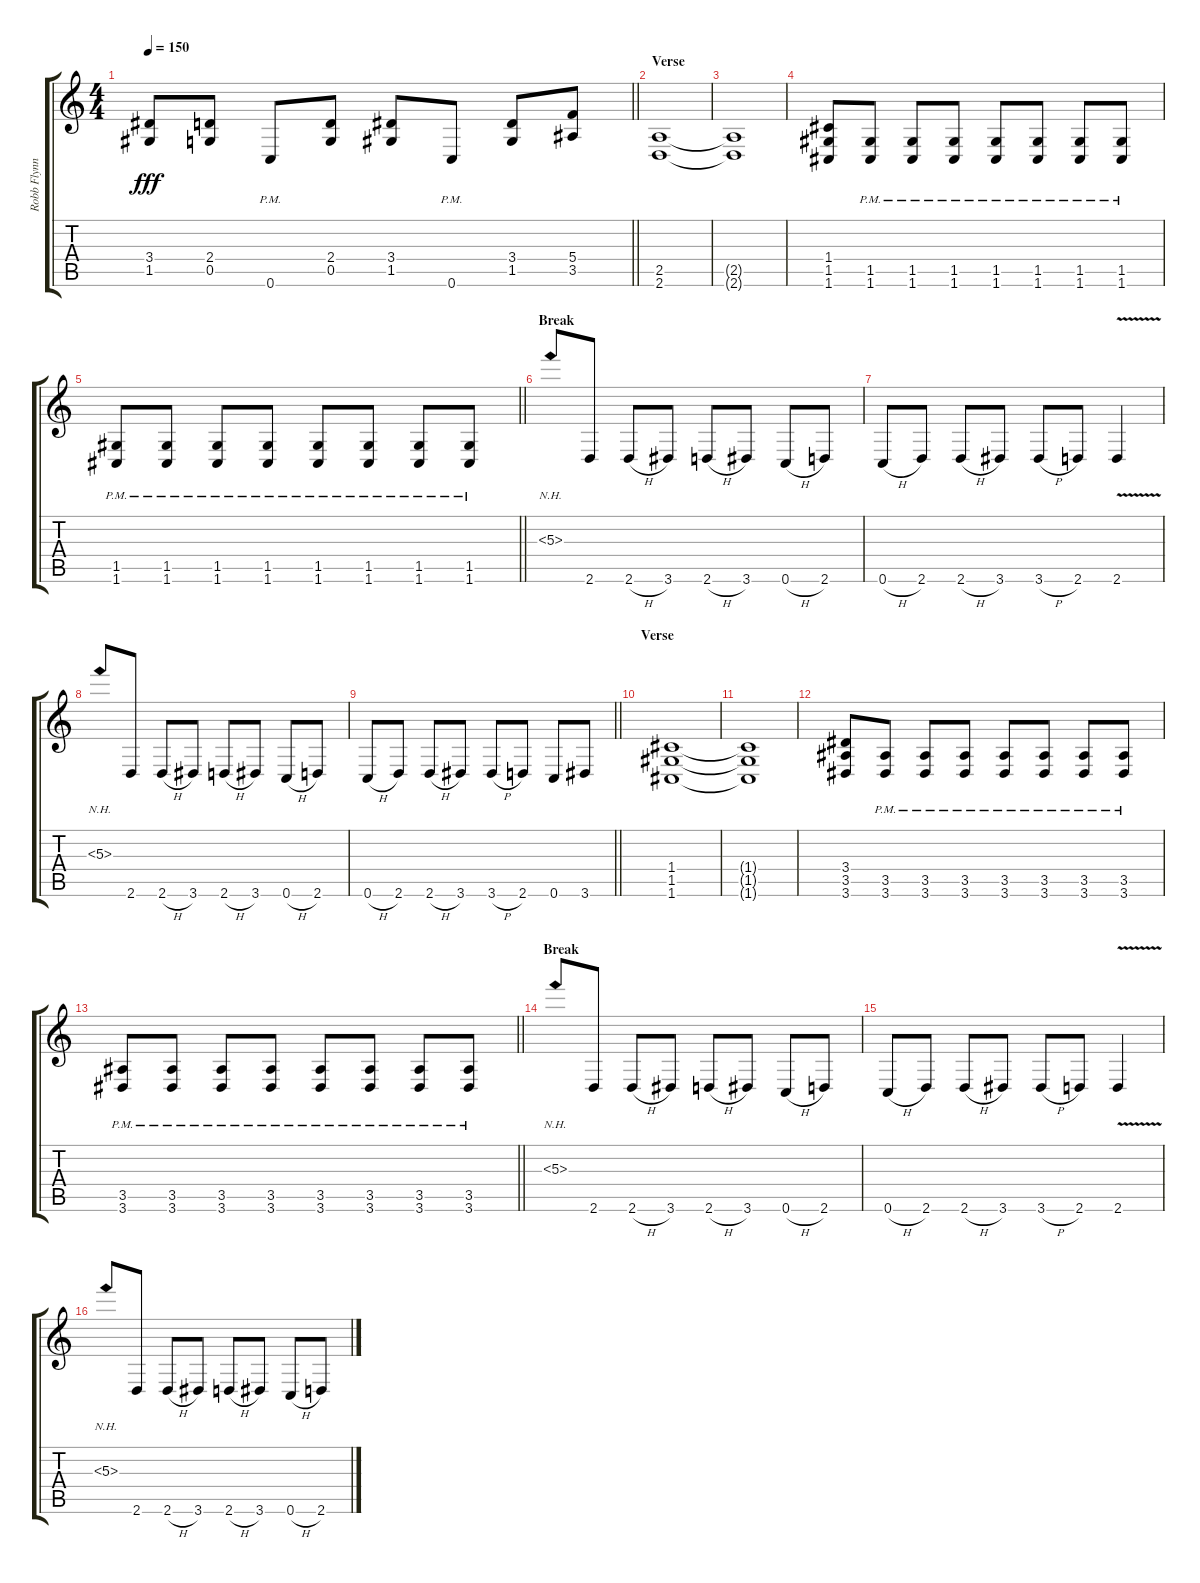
\track ("Robb Flynn" "Robb Flynn") {instrument distortionguitar}
\staff {score tabs}
\tuning (D4 A3 F3 C3 G2 C2) {hide}
\ts (4 4)
\tempo 150
\clef g2
\barLineRight lightlight
\ks c
(3.4 1.5).8{dy fff} (2.4 0.5).8 0.6{pm}.8 (2.4 0.5).8 (3.4 1.5).8 0.6{pm}.8 (3.4 1.5).8 (5.4 3.5).8 |
\section ("" "Verse")
(2.5 2.6).1 |
(2.5{t} 2.6{t}).1 |
(1.4 1.5 1.6).8 (1.5{pm} 1.6{pm}).8 (1.5{pm} 1.6{pm}).8 (1.5{pm} 1.6{pm}).8 (1.5{pm} 1.6{pm}).8 (1.5{pm} 1.6{pm}).8 (1.5{pm} 1.6{pm}).8 (1.5{pm} 1.6{pm}).8 |
\barLineRight lightlight
(1.5{pm} 1.6{pm}).8 (1.5{pm} 1.6{pm}).8 (1.5{pm} 1.6{pm}).8 (1.5{pm} 1.6{pm}).8 (1.5{pm} 1.6{pm}).8 (1.5{pm} 1.6{pm}).8 (1.5{pm} 1.6{pm}).8 (1.5{pm} 1.6{pm}).8 |
\section ("" "Break")
5.3{nh}.8 2.6.8 2.6{h}.8 3.6.8 2.6{h}.8 3.6.8 0.6{h}.8 2.6.8 |
0.6{h}.8 2.6.8 2.6{h}.8 3.6.8 3.6{h}.8 2.6.8 2.6{v}.4 |
5.3{nh}.8 2.6.8 2.6{h}.8 3.6.8 2.6{h}.8 3.6.8 0.6{h}.8 2.6.8 |
\barLineRight lightlight
0.6{h}.8 2.6.8 2.6{h}.8 3.6.8 3.6{h}.8 2.6.8 0.6.8 3.6.8 |
\section ("" "Verse")
(1.4 1.5 1.6).1 |
(1.4{t} 1.5{t} 1.6{t}).1 |
(3.4 3.5 3.6).8 (3.5{pm} 3.6{pm}).8 (3.5{pm} 3.6{pm}).8 (3.5{pm} 3.6{pm}).8 (3.5{pm} 3.6{pm}).8 (3.5{pm} 3.6{pm}).8 (3.5{pm} 3.6{pm}).8 (3.5{pm} 3.6{pm}).8 |
\barLineRight lightlight
(3.5{pm} 3.6{pm}).8 (3.5{pm} 3.6{pm}).8 (3.5{pm} 3.6{pm}).8 (3.5{pm} 3.6{pm}).8 (3.5{pm} 3.6{pm}).8 (3.5{pm} 3.6{pm}).8 (3.5{pm} 3.6{pm}).8 (3.5{pm} 3.6{pm}).8 |
\section ("" "Break")
5.3{nh}.8 2.6.8 2.6{h}.8 3.6.8 2.6{h}.8 3.6.8 0.6{h}.8 2.6.8 |
0.6{h}.8 2.6.8 2.6{h}.8 3.6.8 3.6{h}.8 2.6.8 2.6{v}.4 |
5.3{nh}.8 2.6.8 2.6{h}.8 3.6.8 2.6{h}.8 3.6.8 0.6{h}.8 2.6.8
